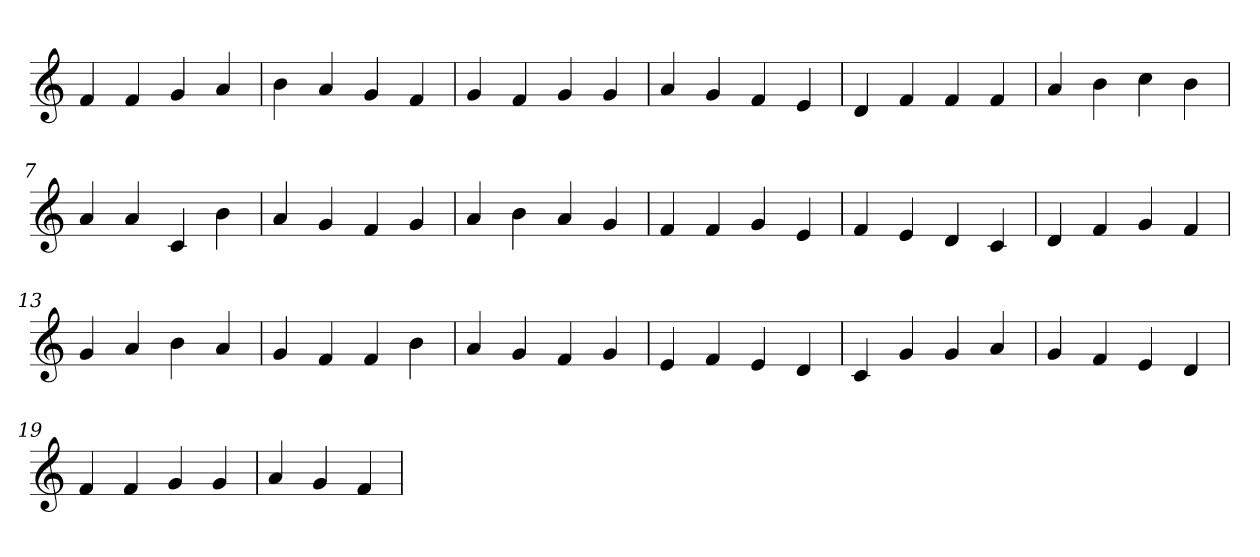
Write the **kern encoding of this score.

**kern
*part1
*staff1
*clefG2
=1
4f
4f
4g
4a
=2
4b
4a
4g
4f
=3
4g
4f
4g
4g
=4
4a
4g
4f
4e
=5
4d
4f
4f
4f
=6
4a
4b
4cc
4b
=7
4a
4a
4c
4b
=8
4a
4g
4f
4g
=9
4a
4b
4a
4g
=10
4f
4f
4g
4e
=11
4f
4e
4d
4c
=12
4d
4f
4g
4f
=13
4g
4a
4b
4a
=14
4g
4f
4f
4b
=15
4a
4g
4f
4g
=16
4e
4f
4e
4d
=17
4c
4g
4g
4a
=18
4g
4f
4e
4d
=19
4f
4f
4g
4g
=20
4a
4g
4f
=
*-
